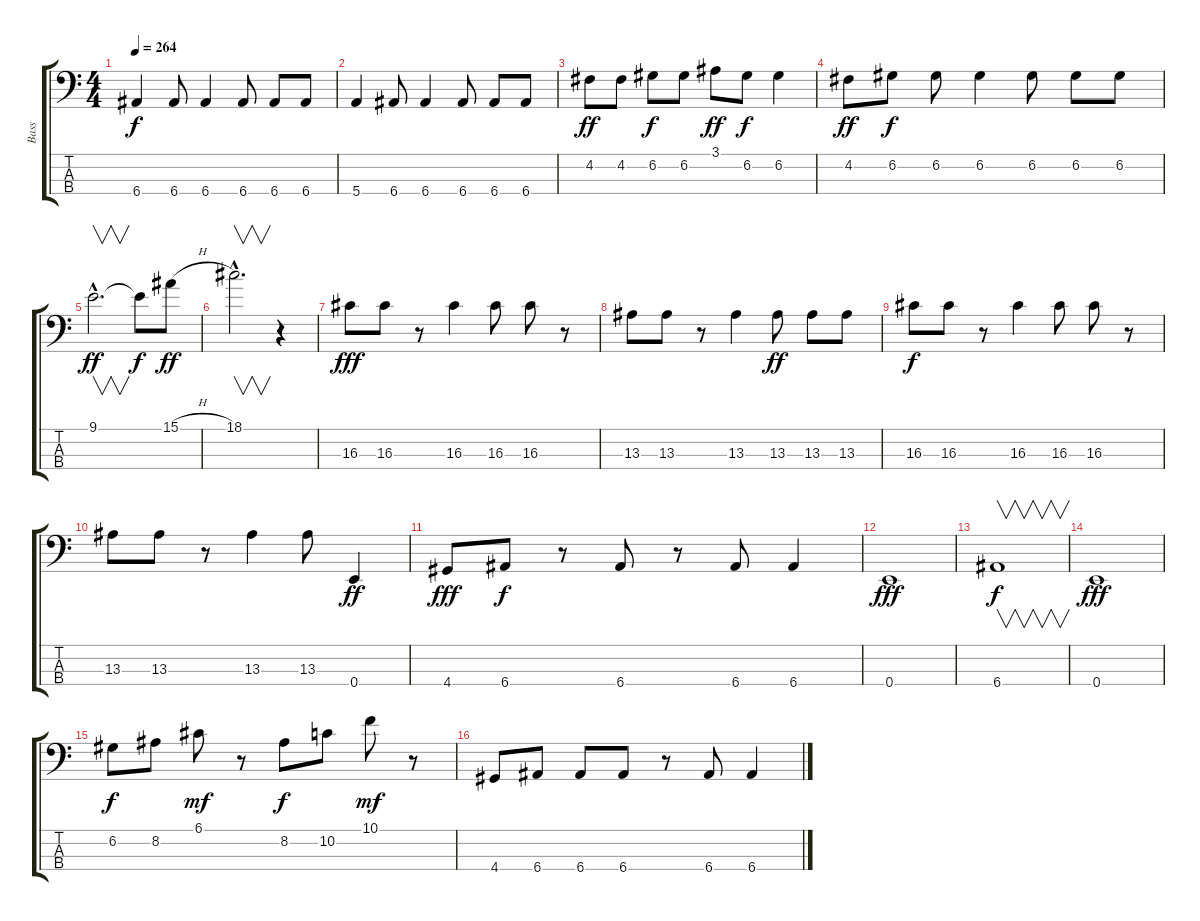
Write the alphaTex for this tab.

\track ("Bass" "Bass") {instrument electricbasspick}
\staff {score tabs}
\tuning (G2 D2 A1 E1) {hide}
\ts (4 4)
\tempo 264
\clef f4
\ks c
6.4.4{dy f} 6.4.8 6.4.4 6.4.8 6.4.8 6.4.8 |
5.4.4 6.4.8 6.4.4 6.4.8 6.4.8 6.4.8 |
4.2.8{dy ff} 4.2.8 6.2.8{dy f} 6.2.8 3.1.8{dy ff} 6.2.8{dy f} 6.2.4 |
4.2.8{dy ff} 6.2.8{dy f} 6.2.8 6.2.4 6.2.8 6.2.8 6.2.8 |
9.1{hac}.2{v d dy ff} 9.1{t}.8{dy f} 15.1{h}.8{dy ff} |
18.1{hac}.2{v d} r.4 |
16.3.8{dy fff} 16.3.8 r.8 16.3.4 16.3.8 16.3.8 r.8 |
13.3.8 13.3.8 r.8 13.3.4 13.3.8{dy ff} 13.3.8 13.3.8 |
16.3.8{dy f} 16.3.8 r.8 16.3.4 16.3.8 16.3.8 r.8 |
13.3.8 13.3.8 r.8 13.3.4 13.3.8 0.4.4{dy ff} |
4.4.8{dy fff} 6.4.8{dy f} r.8 6.4.8 r.8 6.4.8 6.4.4 |
0.4.1{dy fff} |
6.4.1{v dy f} |
0.4.1{dy fff} |
6.2.8{dy f} 8.2.8 6.1.8{dy mf} r.8 8.2.8{dy f} 10.2.8 10.1.8{dy mf} r.8 |
4.4.8 6.4.8 6.4.8 6.4.8 r.8 6.4.8 6.4.4
